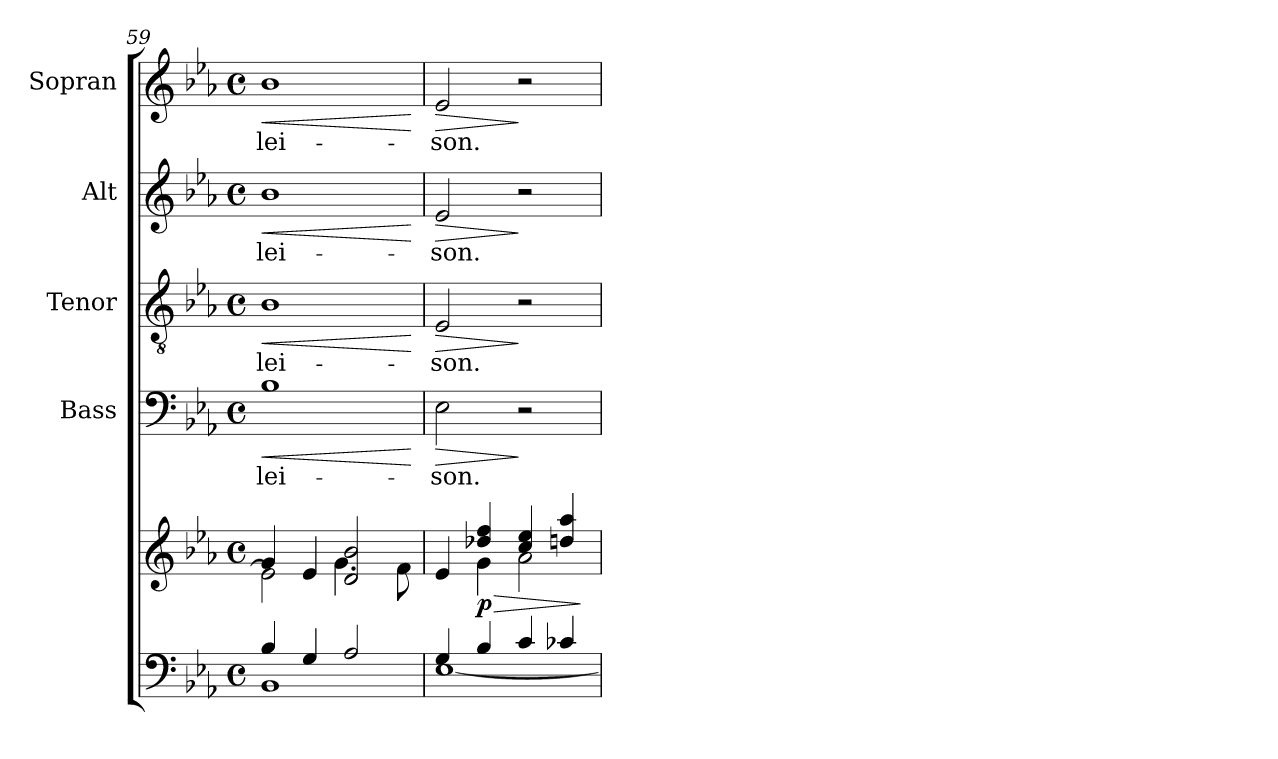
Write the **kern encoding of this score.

**kern	**kern	**dynam	**kern	**text	**dynam	**kern	**text	**dynam	**kern	**text	**dynam	**kern	**text	**dynam
*part5	*part5	*part5	*part4	*part4	*part4	*part3	*part3	*part3	*part2	*part2	*part2	*part1	*part1	*part1
*staff6	*staff5	*staff5/6	*staff4	*staff4	*staff4	*staff3	*staff3	*staff3	*staff2	*staff2	*staff2	*staff1	*staff1	*staff1
*	*	*	*I"Bass	*	*	*I"Tenor	*	*	*I"Alt	*	*	*I"Sopran	*	*
*	*	*	*I'B.	*	*	*I'T.	*	*	*I'A.	*	*	*I'S.	*	*
*clefF4	*clefG2	*	*clefF4	*	*	*clefGv2	*	*	*clefG2	*	*	*clefG2	*	*
*k[b-e-a-]	*k[b-e-a-]	*	*k[b-e-a-]	*	*	*k[b-e-a-]	*	*	*k[b-e-a-]	*	*	*k[b-e-a-]	*	*
*E-:	*E-:	*	*E-:	*	*	*E-:	*	*	*E-:	*	*	*E-:	*	*
*M4/4	*M4/4	*	*M4/4	*	*	*M4/4	*	*	*M4/4	*	*	*M4/4	*	*
*met(c)	*met(c)	*	*met(c)	*	*	*met(c)	*	*	*met(c)	*	*	*met(c)	*	*
=59	=59	=59	=59	=59	=59	=59	=59	=59	=59	=59	=59	=59	=59	=59
*^	*^	*	*	*	*	*	*	*	*	*	*	*	*	*
!	!	!	!	!	!	!LO:LY:b	!LO:HP:b	!	!LO:LY:b	!LO:HP:b	!	!LO:LY:b	!LO:HP:b	!	!LO:LY:b	!LO:HP:b
4B-/	1BB-	4g/	2e-\]	.	1B-	-lei-	<	1B-	-lei-	<	1b-	-lei-	<	1b-	-lei-	<
4G/	.	4e-/	.	.	.	.	.	.	.	.	.	.	.	.	.	.
2A-/	.	2d/ 2b-/	4.g\	.	.	.	.	.	.	.	.	.	.	.	.	.
.	.	.	8f\	.	.	.	.	.	.	.	.	.	.	.	.	.
*v	*v	*	*	*	*	*	*	*	*	*	*	*	*	*	*	*
*	*v	*v	*	*	*	*	*	*	*	*	*	*	*	*	*
.	.	.	.	.	[	.	.	[	.	.	[	.	.	[
=60	=60	=60	=60	=60	=60	=60	=60	=60	=60	=60	=60	=60	=60	=60
*^	*^	*	*	*	*	*	*	*	*	*	*	*	*	*
!	!	!	!	!	!	!LO:LY:b	!LO:HP:b	!	!LO:LY:b	!LO:HP:b	!	!LO:LY:b	!LO:HP:b	!	!LO:LY:b	!LO:HP:b
4G/	[<1E-	4e-/	4ryy	.	2E-\	-son.	>	2E-/	-son.	>	2e-/	-son.	>	2e-/	-son.	>
!	!	!	!	!LO:HP:b	!	!	!	!	!	!	!	!	!	!	!	!
!	!	!	!	!LO:DY:n=1:b	!	!	!	!	!	!	!	!	!	!	!	!
4B-/	.	4dd-X/ 4ff/	4g\	> p	.	.	.	.	.	.	.	.	.	.	.	.
4c/	.	4cc/ 4ee-/	2a-\	.	2r	.	]	2r	.	]	2r	.	]	2r	.	]
4c-X/	.	4ddn/ 4aa-/	.	.	.	.	.	.	.	.	.	.	.	.	.	.
*v	*v	*	*	*	*	*	*	*	*	*	*	*	*	*	*	*
*	*v	*v	*	*	*	*	*	*	*	*	*	*	*	*	*
.	.	]	.	.	.	.	.	.	.	.	.	.	.	.
=	=	=	=	=	=	=	=	=	=	=	=	=	=	=
*-	*-	*-	*-	*-	*-	*-	*-	*-	*-	*-	*-	*-	*-	*-
